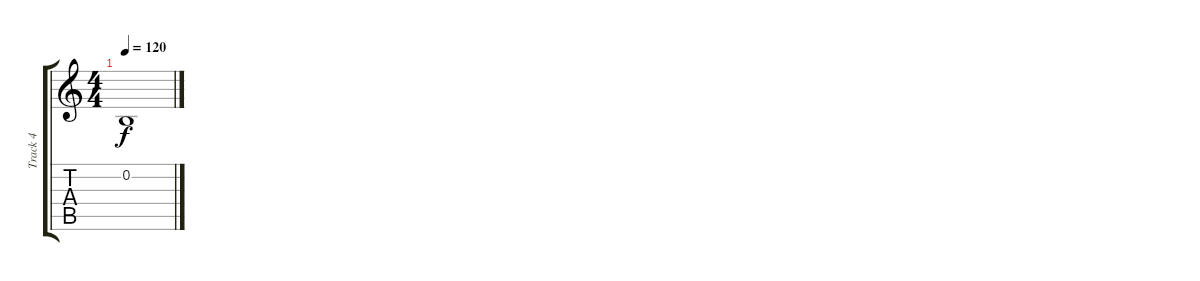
\track ("Track 4" "Track 4") {instrument celesta}
\staff {score tabs}
\tuning (E4 B3 G3 D3 A2 E2) {hide}
\ts (4 4)
\tempo 120
\clef g2
\ks c
0.2.1{dy f instrument celesta}
